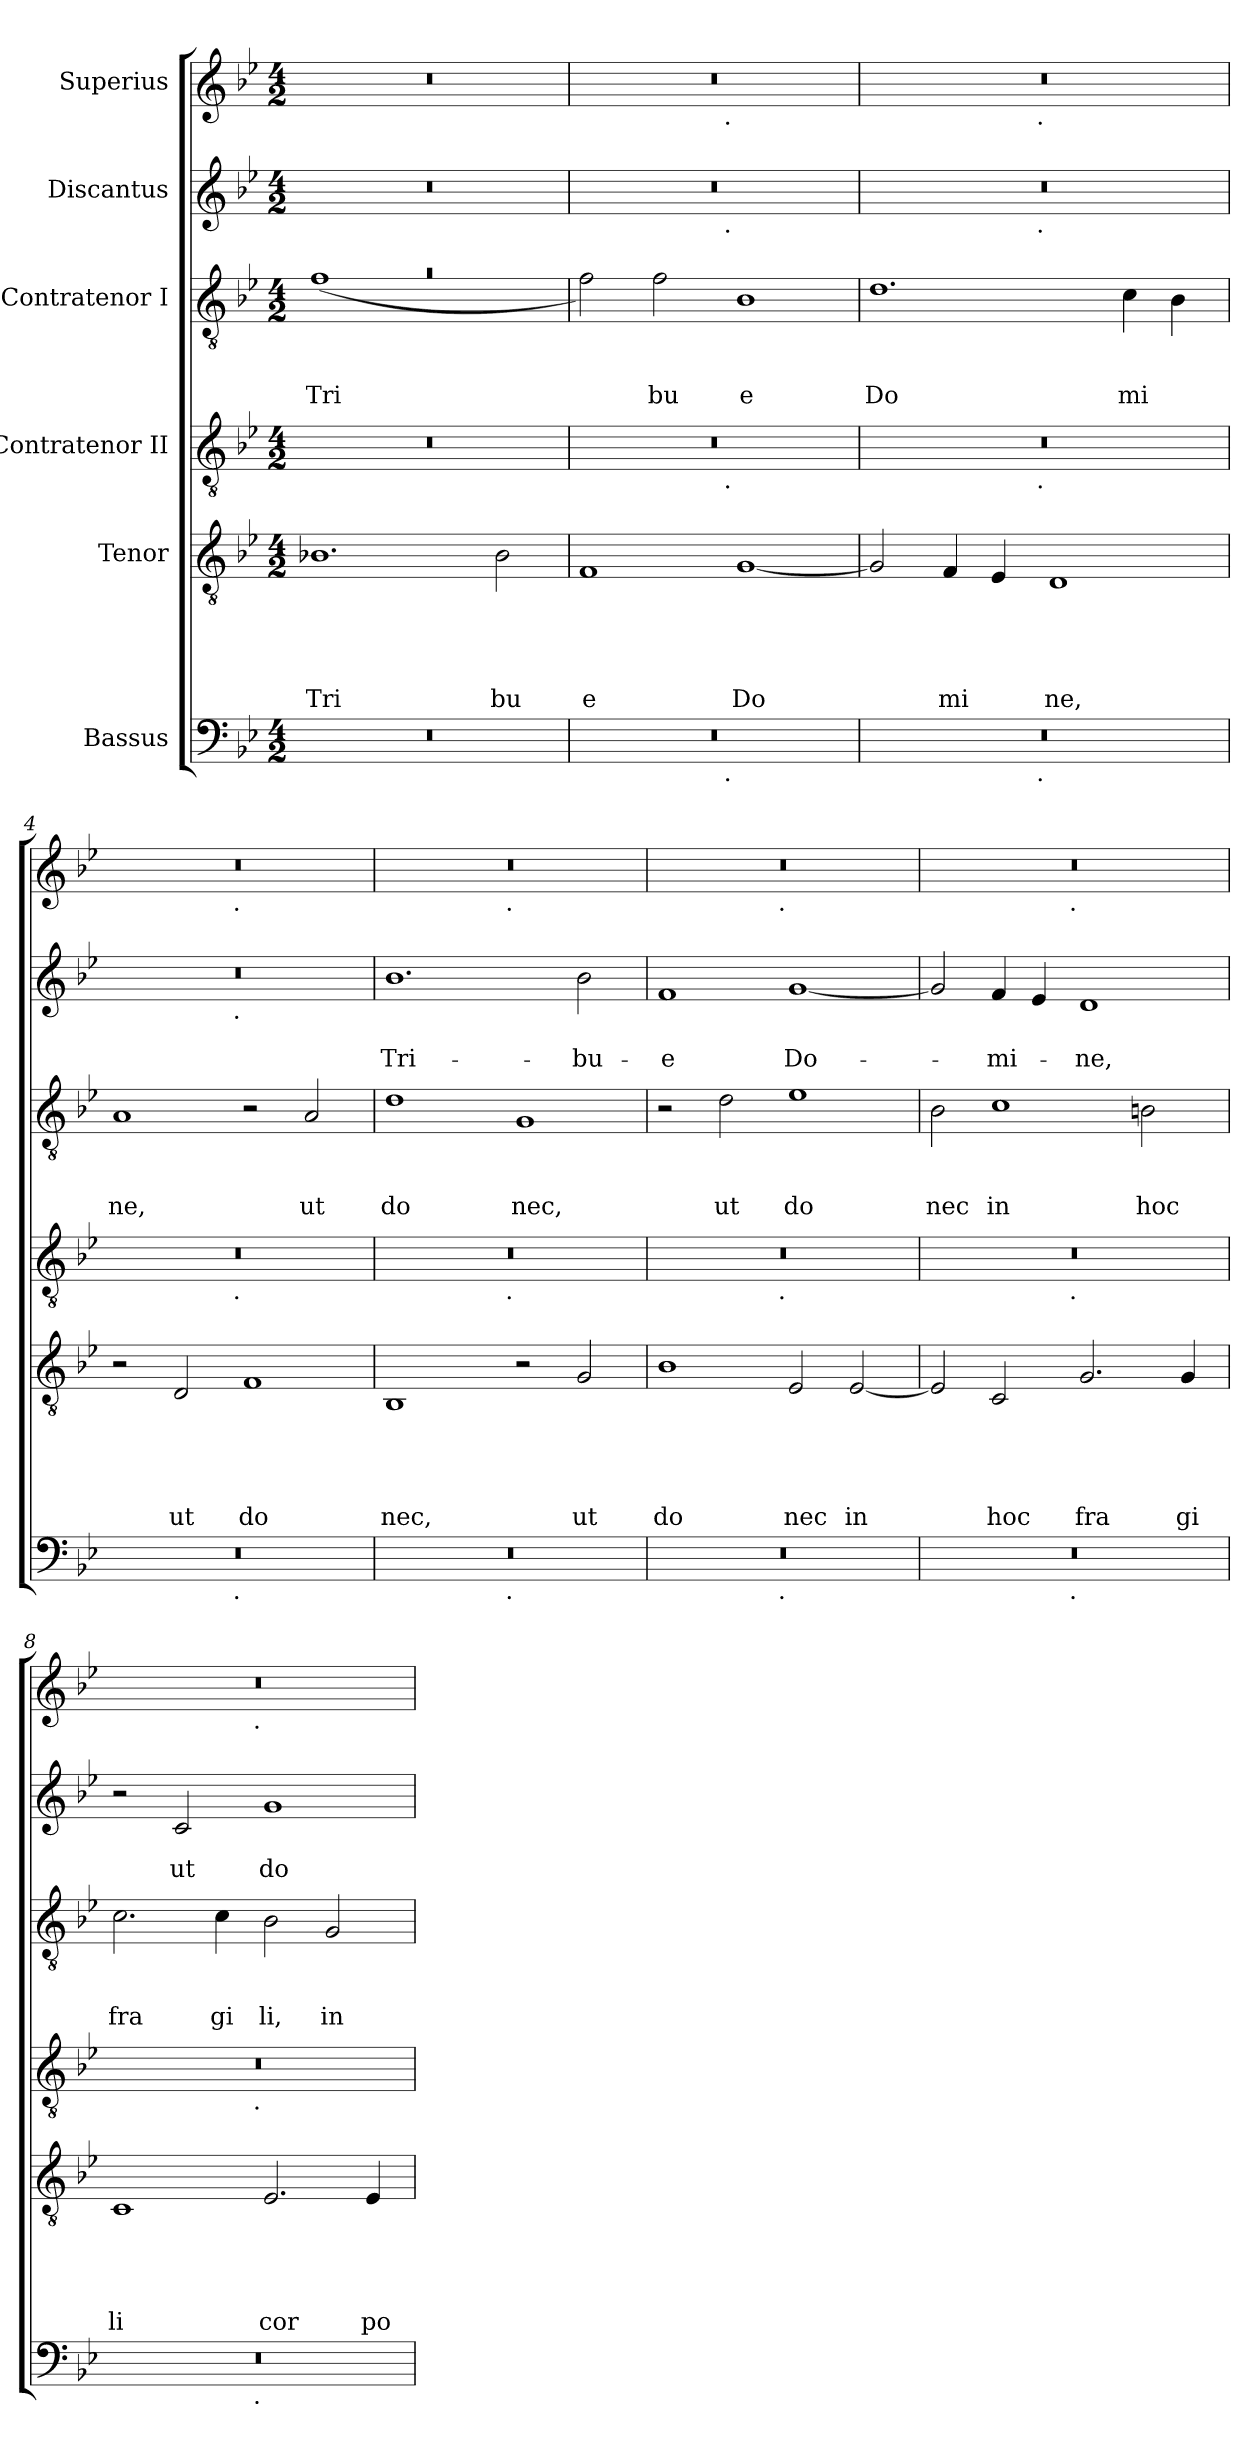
**kern	**kern	**text	**text	**text	**text	**text	**kern	**kern	**text	**text	**text	**kern	**text	**text	**kern
*part6	*part5	*part5	*part5	*part5	*part5	*part5	*part4	*part3	*part3	*part3	*part3	*part2	*part2	*part2	*part1
*staff6	*staff5	*staff5	*staff5	*staff5	*staff5	*staff5	*staff4	*staff3	*staff3	*staff3	*staff3	*staff2	*staff2	*staff2	*staff1
*I"Bassus	*I"Tenor	*	*	*	*	*	*I"Contratenor II	*I"Contratenor I	*	*	*	*I"Discantus	*	*	*I"Superius
*clefF4	*clefGv2	*	*	*	*	*	*clefGv2	*clefGv2	*	*	*	*clefG2	*	*	*clefG2
*k[b-e-]	*k[b-e-]	*	*	*	*	*	*k[b-e-]	*k[b-e-]	*	*	*	*k[b-e-]	*	*	*k[b-e-]
*B-:	*B-:	*	*	*	*	*	*B-:	*B-:	*	*	*	*B-:	*	*	*B-:
*M4/2	*M4/2	*	*	*	*	*	*M4/2	*M4/2	*	*	*	*M4/2	*	*	*M4/2
=1	=1	=1	=1	=1	=1	=1	=1	=1	=1	=1	=1	=1	=1	=1	=1
!	!	!	!	!	!	!LO:LY:b	!	!LO:N:vis=1	!	!	!LO:LY:b	!	!	!	!
*	*	*	*	*	*	*	*	*^	*	*	*	*	*	*	*
0r	1.B-X	.	.	.	.	Tri	0r	0ra	(>1f	.	.	Tri	0r	.	.	0r
.	.	.	.	.	.	.	.	.	1ryy	.	.	.	.	.	.	.
!	!	!	!	!	!	!LO:LY:b	!	!	!	!	!	!	!	!	!	!
.	2B-\	.	.	.	.	bu	.	.	.	.	.	.	.	.	.	.
*	*	*	*	*	*	*	*	*v	*v	*	*	*	*	*	*	*
=2	=2	=2	=2	=2	=2	=2	=2	=2	=2	=2	=2	=2	=2	=2	=2
!	!	!	!	!	!	!LO:LY:b	!	!	!	!	!	!	!	!	!
*^	*	*	*	*	*	*	*^	*	*	*	*	*^	*	*	*^
0r	2ryy	1F	.	.	.	.	e	0r	2ryy	2f\)	.	.	.	0r	2ryy	.	.	0r	2ryy
!	!	!	!	!	!	!	!	!	!	!	!	!	!LO:LY:b	!	!	!	!	!	!
.	4...ryy	.	.	.	.	.	.	.	4...ryy	2f\	.	.	bu	.	4...ryy	.	.	.	4...ryy
!	!	!	!	!	!	!	!	!	!	!	!	!	!	!	!	!	!	!	!LO:TX:b:t=.
!	!	!	!	!	!	!	!	!	!	!	!	!	!	!	!LO:TX:b:t=.	!	!	!	!
!	!	!	!	!	!	!	!	!	!LO:TX:b:t=.	!	!	!	!	!	!	!	!	!	!
!	!LO:TX:b:t=.	!	!	!	!	!	!	!	!	!	!	!	!	!	!	!	!	!	!
.	1ryy	.	.	.	.	.	.	.	1ryy	.	.	.	.	.	1ryy	.	.	.	1ryy
!	!	!	!	!	!	!	!LO:LY:b	!	!	!	!	!	!LO:LY:b	!	!	!	!	!	!
.	.	[<1G	.	.	.	.	Do	.	.	1B-	.	.	e	.	.	.	.	.	.
.	32ryy	.	.	.	.	.	.	.	32ryy	.	.	.	.	.	32ryy	.	.	.	32ryy
=3	=3	=3	=3	=3	=3	=3	=3	=3	=3	=3	=3	=3	=3	=3	=3	=3	=3	=3	=3
!	!	!	!	!	!	!	!	!	!	!	!	!	!LO:LY:b	!	!	!	!	!	!
0r	2ryy	2G/]	.	.	.	.	.	0r	2ryy	1.d	.	.	Do	0r	2ryy	.	.	0r	2ryy
!	!	!	!	!	!	!	!LO:LY:b	!	!	!	!	!	!	!	!	!	!	!	!
.	4...ryy	4F/	.	.	.	.	mi	.	4...ryy	.	.	.	.	.	4...ryy	.	.	.	4...ryy
.	.	4E-/	.	.	.	.	.	.	.	.	.	.	.	.	.	.	.	.	.
!	!	!	!	!	!	!	!	!	!	!	!	!	!	!	!	!	!	!	!LO:TX:b:t=.
!	!	!	!	!	!	!	!	!	!	!	!	!	!	!	!LO:TX:b:t=.	!	!	!	!
!	!	!	!	!	!	!	!	!	!LO:TX:b:t=.	!	!	!	!	!	!	!	!	!	!
!	!LO:TX:b:t=.	!	!	!	!	!	!	!	!	!	!	!	!	!	!	!	!	!	!
.	1ryy	.	.	.	.	.	.	.	1ryy	.	.	.	.	.	1ryy	.	.	.	1ryy
!	!	!	!	!	!	!	!LO:LY:b	!	!	!	!	!	!	!	!	!	!	!	!
.	.	1D	.	.	.	.	ne,	.	.	.	.	.	.	.	.	.	.	.	.
!	!	!	!	!	!	!	!	!	!	!	!	!	!LO:LY:b	!	!	!	!	!	!
.	.	.	.	.	.	.	.	.	.	4c\	.	.	mi	.	.	.	.	.	.
.	.	.	.	.	.	.	.	.	.	4B-\	.	.	.	.	.	.	.	.	.
.	32ryy	.	.	.	.	.	.	.	32ryy	.	.	.	.	.	32ryy	.	.	.	32ryy
=4	=4	=4	=4	=4	=4	=4	=4	=4	=4	=4	=4	=4	=4	=4	=4	=4	=4	=4	=4
!	!	!	!	!	!	!	!	!	!	!	!	!	!LO:LY:b	!	!	!	!	!	!
0r	2ryy	2r	.	.	.	.	.	0r	2ryy	1A	.	.	ne,	0r	2ryy	.	.	0r	2ryy
!	!	!	!	!	!	!	!LO:LY:b	!	!	!	!	!	!	!	!	!	!	!	!
.	4...ryy	2D/	.	.	.	.	ut	.	4...ryy	.	.	.	.	.	4...ryy	.	.	.	4...ryy
!	!	!	!	!	!	!	!	!	!	!	!	!	!	!	!	!	!	!	!LO:TX:b:t=.
!	!	!	!	!	!	!	!	!	!	!	!	!	!	!	!LO:TX:b:t=.	!	!	!	!
!	!	!	!	!	!	!	!	!	!LO:TX:b:t=.	!	!	!	!	!	!	!	!	!	!
!	!LO:TX:b:t=.	!	!	!	!	!	!	!	!	!	!	!	!	!	!	!	!	!	!
.	1ryy	.	.	.	.	.	.	.	1ryy	.	.	.	.	.	1ryy	.	.	.	1ryy
!	!	!	!	!	!	!	!LO:LY:b	!	!	!	!	!	!	!	!	!	!	!	!
.	.	1F	.	.	.	.	do	.	.	2r	.	.	.	.	.	.	.	.	.
!	!	!	!	!	!	!	!	!	!	!	!	!	!LO:LY:b	!	!	!	!	!	!
.	.	.	.	.	.	.	.	.	.	2A/	.	.	ut	.	.	.	.	.	.
.	32ryy	.	.	.	.	.	.	.	32ryy	.	.	.	.	.	32ryy	.	.	.	32ryy
=5	=5	=5	=5	=5	=5	=5	=5	=5	=5	=5	=5	=5	=5	=5	=5	=5	=5	=5	=5
!	!	!	!	!	!	!	!LO:LY:b	!	!	!	!	!	!LO:LY:b	!	!	!	!LO:LY:b	!	!
*	*	*	*	*	*	*	*	*	*	*	*	*	*	*v	*v	*	*	*	*
0r	2ryy	1BB-	.	.	.	.	nec,	0r	2ryy	1d	.	.	do	1.b-	.	Tri-	0r	2ryy
.	4...ryy	.	.	.	.	.	.	.	4...ryy	.	.	.	.	.	.	.	.	4...ryy
!	!	!	!	!	!	!	!	!	!	!	!	!	!	!	!	!	!	!LO:TX:b:t=.
!	!	!	!	!	!	!	!	!	!LO:TX:b:t=.	!	!	!	!	!	!	!	!	!
!	!LO:TX:b:t=.	!	!	!	!	!	!	!	!	!	!	!	!	!	!	!	!	!
.	1ryy	.	.	.	.	.	.	.	1ryy	.	.	.	.	.	.	.	.	1ryy
!	!	!	!	!	!	!	!	!	!	!	!	!	!LO:LY:b	!	!	!	!	!
.	.	2r	.	.	.	.	.	.	.	1G	.	.	nec,	.	.	.	.	.
!	!	!	!	!	!	!	!LO:LY:b	!	!	!	!	!	!	!	!	!LO:LY:b	!	!
.	.	2G/	.	.	.	.	ut	.	.	.	.	.	.	2b-\	.	-bu-	.	.
.	32ryy	.	.	.	.	.	.	.	32ryy	.	.	.	.	.	.	.	.	32ryy
=6	=6	=6	=6	=6	=6	=6	=6	=6	=6	=6	=6	=6	=6	=6	=6	=6	=6	=6
!	!	!	!	!	!	!	!LO:LY:b	!	!	!	!	!	!	!	!	!LO:LY:b	!	!
0r	2ryy	1B-	.	.	.	.	do	0r	2ryy	2r	.	.	.	1f	.	-e	0r	2ryy
!	!	!	!	!	!	!	!	!	!	!	!	!	!LO:LY:b	!	!	!	!	!
.	4...ryy	.	.	.	.	.	.	.	4...ryy	2d\	.	.	ut	.	.	.	.	4...ryy
!	!	!	!	!	!	!	!	!	!	!	!	!	!	!	!	!	!	!LO:TX:b:t=.
!	!	!	!	!	!	!	!	!	!LO:TX:b:t=.	!	!	!	!	!	!	!	!	!
!	!LO:TX:b:t=.	!	!	!	!	!	!	!	!	!	!	!	!	!	!	!	!	!
.	1ryy	.	.	.	.	.	.	.	1ryy	.	.	.	.	.	.	.	.	1ryy
!	!	!	!	!	!	!	!LO:LY:b	!	!	!	!	!	!LO:LY:b	!	!	!LO:LY:b	!	!
.	.	2E-/	.	.	.	.	nec	.	.	1e-	.	.	do	[<1g	.	Do-	.	.
!	!	!	!	!	!	!	!LO:LY:b	!	!	!	!	!	!	!	!	!	!	!
.	.	[<2E-/	.	.	.	.	in	.	.	.	.	.	.	.	.	.	.	.
.	32ryy	.	.	.	.	.	.	.	32ryy	.	.	.	.	.	.	.	.	32ryy
=7	=7	=7	=7	=7	=7	=7	=7	=7	=7	=7	=7	=7	=7	=7	=7	=7	=7	=7
!	!	!	!	!	!	!	!	!	!	!	!	!	!LO:LY:b	!	!	!	!	!
0r	2ryy	2E-/]	.	.	.	.	.	0r	2ryy	2B-\	.	.	nec	2g/]	.	.	0r	2ryy
!	!	!	!	!	!	!	!LO:LY:b	!	!	!	!	!	!LO:LY:b	!	!	!LO:LY:b	!	!
.	4...ryy	2C/	.	.	.	.	hoc	.	4...ryy	1c	.	.	in	4f/	.	-mi-	.	4...ryy
.	.	.	.	.	.	.	.	.	.	.	.	.	.	4e-/	.	.	.	.
!	!	!	!	!	!	!	!	!	!	!	!	!	!	!	!	!	!	!LO:TX:b:t=.
!	!	!	!	!	!	!	!	!	!LO:TX:b:t=.	!	!	!	!	!	!	!	!	!
!	!LO:TX:b:t=.	!	!	!	!	!	!	!	!	!	!	!	!	!	!	!	!	!
.	1ryy	.	.	.	.	.	.	.	1ryy	.	.	.	.	.	.	.	.	1ryy
!	!	!	!	!	!	!	!LO:LY:b	!	!	!	!	!	!	!	!	!LO:LY:b	!	!
.	.	2.G/	.	.	.	.	fra	.	.	.	.	.	.	1d	.	-ne,	.	.
!	!	!	!	!	!	!	!	!	!	!	!	!	!LO:LY:b	!	!	!	!	!
.	.	.	.	.	.	.	.	.	.	2Bn\	.	.	hoc	.	.	.	.	.
!	!	!	!	!	!	!	!LO:LY:b	!	!	!	!	!	!	!	!	!	!	!
.	.	4G/	.	.	.	.	gi	.	.	.	.	.	.	.	.	.	.	.
.	32ryy	.	.	.	.	.	.	.	32ryy	.	.	.	.	.	.	.	.	32ryy
!!LO:LB:g=z	!!
=8	=8	=8	=8	=8	=8	=8	=8	=8	=8	=8	=8	=8	=8	=8	=8	=8	=8	=8
!	!	!	!	!	!	!	!LO:LY:b	!	!	!	!	!	!LO:LY:b	!	!	!	!	!
0r	2ryy	1C	.	.	.	.	li	0r	2ryy	2.c\	.	.	fra	2r	.	.	0r	2ryy
!	!	!	!	!	!	!	!	!	!	!	!	!	!	!	!	!LO:LY:b	!	!
.	4...ryy	.	.	.	.	.	.	.	4...ryy	.	.	.	.	2c/	.	ut	.	4...ryy
!	!	!	!	!	!	!	!	!	!	!	!	!	!LO:LY:b	!	!	!	!	!
.	.	.	.	.	.	.	.	.	.	4c\	.	.	gi	.	.	.	.	.
!	!	!	!	!	!	!	!	!	!	!	!	!	!	!	!	!	!	!LO:TX:b:t=.
!	!	!	!	!	!	!	!	!	!LO:TX:b:t=.	!	!	!	!	!	!	!	!	!
!	!LO:TX:b:t=.	!	!	!	!	!	!	!	!	!	!	!	!	!	!	!	!	!
.	1ryy	.	.	.	.	.	.	.	1ryy	.	.	.	.	.	.	.	.	1ryy
!	!	!	!	!	!	!	!LO:LY:b	!	!	!	!	!	!LO:LY:b	!	!	!LO:LY:b	!	!
.	.	2.E-/	.	.	.	.	cor	.	.	2B-\	.	.	li,	1g	.	do	.	.
!	!	!	!	!	!	!	!	!	!	!	!	!	!LO:LY:b	!	!	!	!	!
.	.	.	.	.	.	.	.	.	.	2G/	.	.	in	.	.	.	.	.
!	!	!	!	!	!	!	!LO:LY:b	!	!	!	!	!	!	!	!	!	!	!
.	.	4E-/	.	.	.	.	po	.	.	.	.	.	.	.	.	.	.	.
.	32ryy	.	.	.	.	.	.	.	32ryy	.	.	.	.	.	.	.	.	32ryy
*v	*v	*	*	*	*	*	*	*v	*v	*	*	*	*	*	*	*	*v	*v
=	=	=	=	=	=	=	=	=	=	=	=	=	=	=	=
*-	*-	*-	*-	*-	*-	*-	*-	*-	*-	*-	*-	*-	*-	*-	*-
